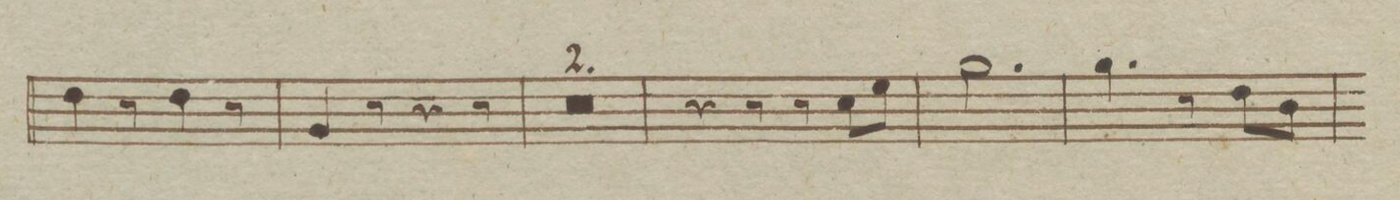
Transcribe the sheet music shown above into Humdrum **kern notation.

**kern	**dynam
*I"Trombono.	*
*clefF4	*
*k[b-e-]	*
*met(c)	*
*M6/8	*
4F\	.
8r	.
4F\	.
8r	.
=215	=215
4BB-/	.
8r	.
4r	.
8r	.
=216	=216
1.r	.
=217	=217
=218	=218
4r	.
8r	.
8r	.
8E-\L	.
8G\J	.
=219	=219
2.B-\	.
=220	=220
4.B-\	.
8r	.
8F\L	.
8D\J	.
=221	=221
*-	*-
